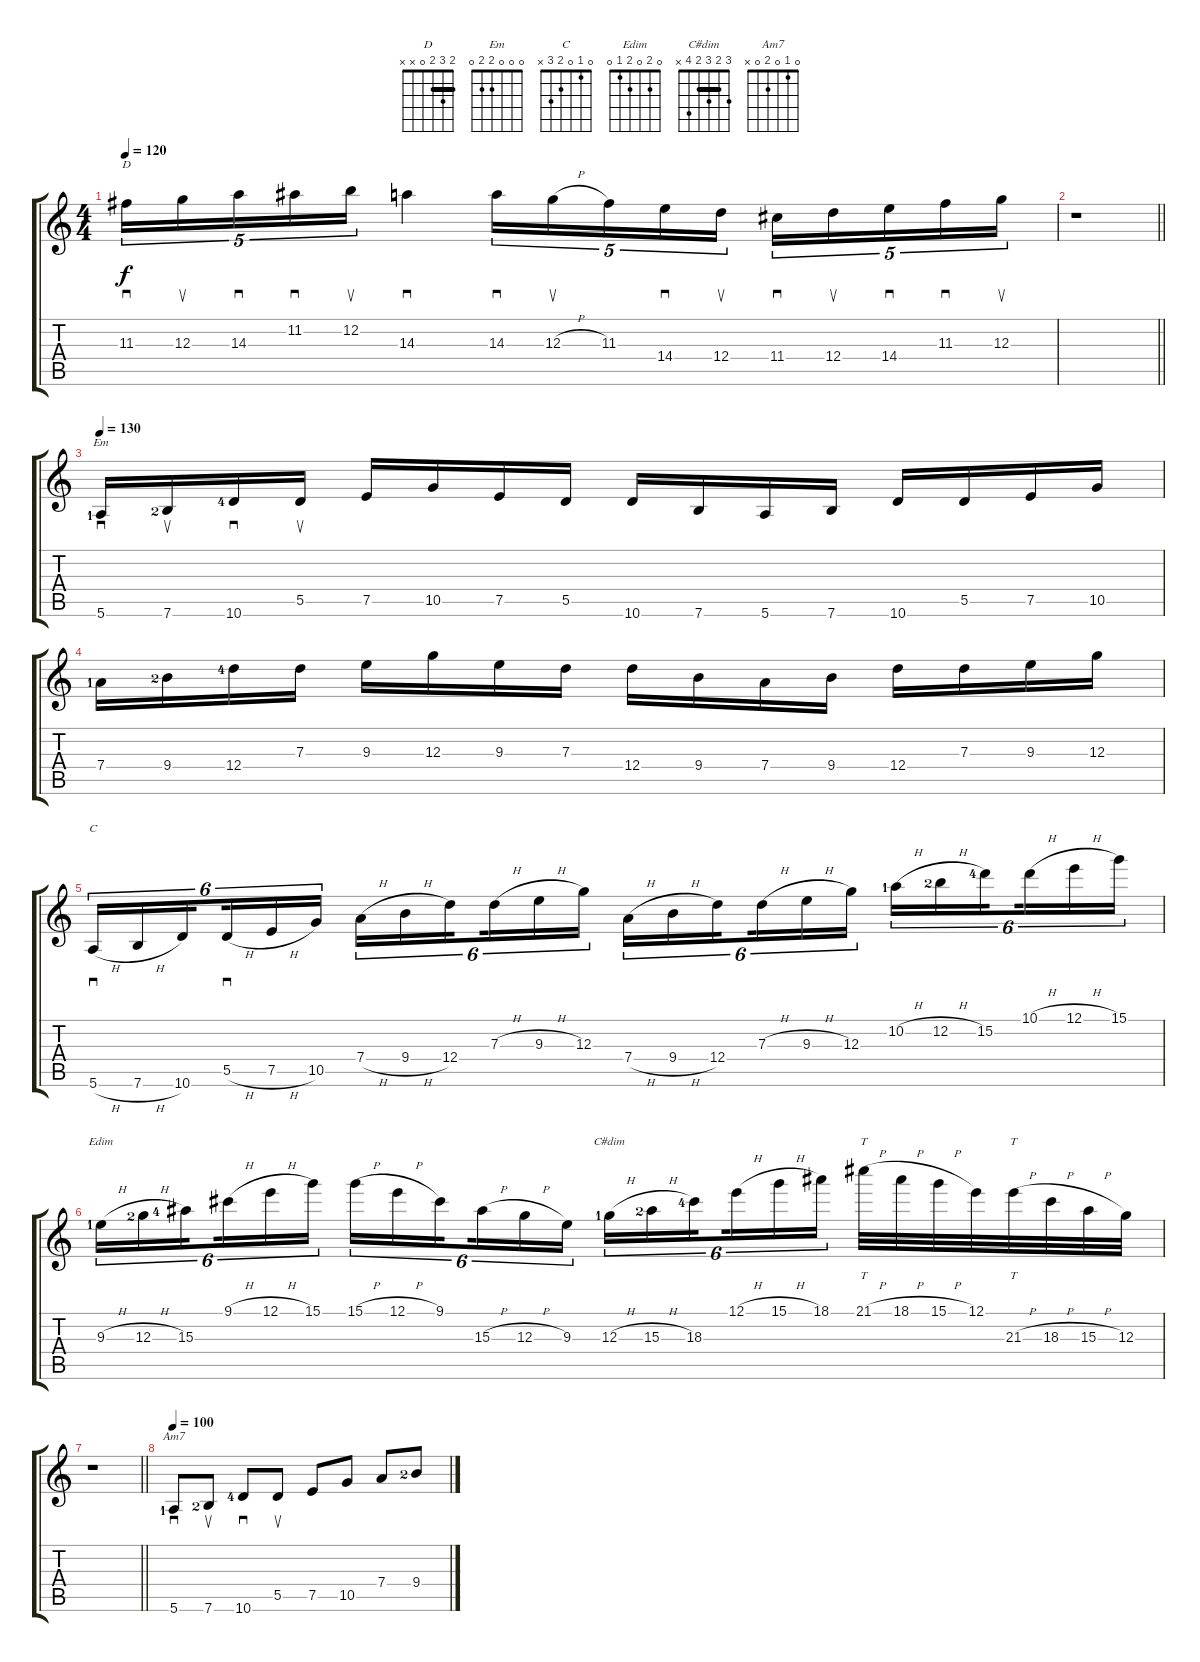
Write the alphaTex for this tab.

\track "" {instrument overdrivenguitar}
\staff {score tabs}
\tuning (E4 B3 G3 D3 A2 E2) {hide}
\chord ("D" 2 3 2 0 x x) {barre 2}
\chord ("Em" 0 0 0 2 2 0)
\chord ("C" 0 1 0 2 3 x)
\chord ("Edim" 0 2 0 2 1 0)
\chord ("C#dim" 3 2 3 2 4 x) {barre 2}
\chord ("Am7" 0 1 0 2 0 x)
\ts (4 4)
\tempo 120
\clef g2
\ks c
11.3.16{sd tu (5 4) ch "D" dy f} 12.3.16{su tu (5 4)} 14.3.16{sd tu (5 4)} 11.2.16{sd tu (5 4)} 12.2.16{su tu (5 4)} 14.3.4{sd} 14.3.16{sd tu (5 4)} 12.3{h}.16{su tu (5 4)} 11.3.16{tu (5 4)} 14.4.16{sd tu (5 4)} 12.4.16{su tu (5 4)} 11.4.16{sd tu (5 4)} 12.4.16{su tu (5 4)} 14.4.16{sd tu (5 4)} 11.3.16{sd tu (5 4)} 12.3.16{su tu (5 4)} |
\barLineRight lightlight
r.1 |
\section ("" "")
\tempo 130
5.6{lf 2}.16{sd ch "Em"} 7.6{lf 3}.16{su} 10.6{lf 5}.16{sd} 5.5.16{su} 7.5.16 10.5.16 7.5.16 5.5.16 10.6.16 7.6.16 5.6.16 7.6.16 10.6.16 5.5.16 7.5.16 10.5.16 |
7.4{lf 2}.16 9.4{lf 3}.16 12.4{lf 5}.16 7.3.16 9.3.16 12.3.16 9.3.16 7.3.16 12.4.16 9.4.16 7.4.16 9.4.16 12.4.16 7.3.16 9.3.16 12.3.16 |
5.6{h}.16{sd tu (6 4) ch "C"} 7.6{h}.16{tu (6 4)} 10.6.16{tu (6 4) beam splitsecondary} 5.5{h}.16{sd tu (6 4)} 7.5{h}.16{tu (6 4)} 10.5.16{tu (6 4)} 7.4{h}.16{tu (6 4)} 9.4{h}.16{tu (6 4)} 12.4.16{tu (6 4) beam splitsecondary} 7.3{h}.16{tu (6 4)} 9.3{h}.16{tu (6 4)} 12.3.16{tu (6 4)} 7.4{h}.16{tu (6 4)} 9.4{h}.16{tu (6 4)} 12.4.16{tu (6 4) beam splitsecondary} 7.3{h}.16{tu (6 4)} 9.3{h}.16{tu (6 4)} 12.3.16{tu (6 4)} 10.2{h lf 2}.16{tu (6 4)} 12.2{h lf 3}.16{tu (6 4)} 15.2{lf 5}.16{tu (6 4) beam splitsecondary} 10.1{h}.16{tu (6 4)} 12.1{h}.16{tu (6 4)} 15.1.16{tu (6 4)} |
9.3{h lf 2}.16{tu (6 4) ch "Edim"} 12.3{h lf 3}.16{tu (6 4)} 15.3{lf 5}.16{tu (6 4) beam splitsecondary} 9.1{h}.16{tu (6 4)} 12.1{h}.16{tu (6 4)} 15.1.16{tu (6 4)} 15.1{h}.16{tu (6 4)} 12.1{h}.16{tu (6 4)} 9.1.16{tu (6 4) beam splitsecondary} 15.3{h}.16{tu (6 4)} 12.3{h}.16{tu (6 4)} 9.3.16{tu (6 4)} 12.3{h lf 2}.16{tu (6 4) ch "C#dim"} 15.3{h lf 3}.16{tu (6 4)} 18.3{lf 5}.16{tu (6 4) beam splitsecondary} 12.1{h}.16{tu (6 4)} 15.1{h}.16{tu (6 4)} 18.1.16{tu (6 4)} 21.1{h}.32{tt} 18.1{h}.32 15.1{h}.32 12.1.32 21.3{h}.32{tt} 18.3{h}.32 15.3{h}.32 12.3.32 |
\barLineRight lightlight
r.1 |
\section ("" "")
\tempo 100
5.6{lf 2}.8{sd ch "Am7"} 7.6{lf 3}.8{su} 10.6{lf 5}.8{sd} 5.5.8{su} 7.5.8 10.5.8 7.4.8 9.4{lf 3}.8
